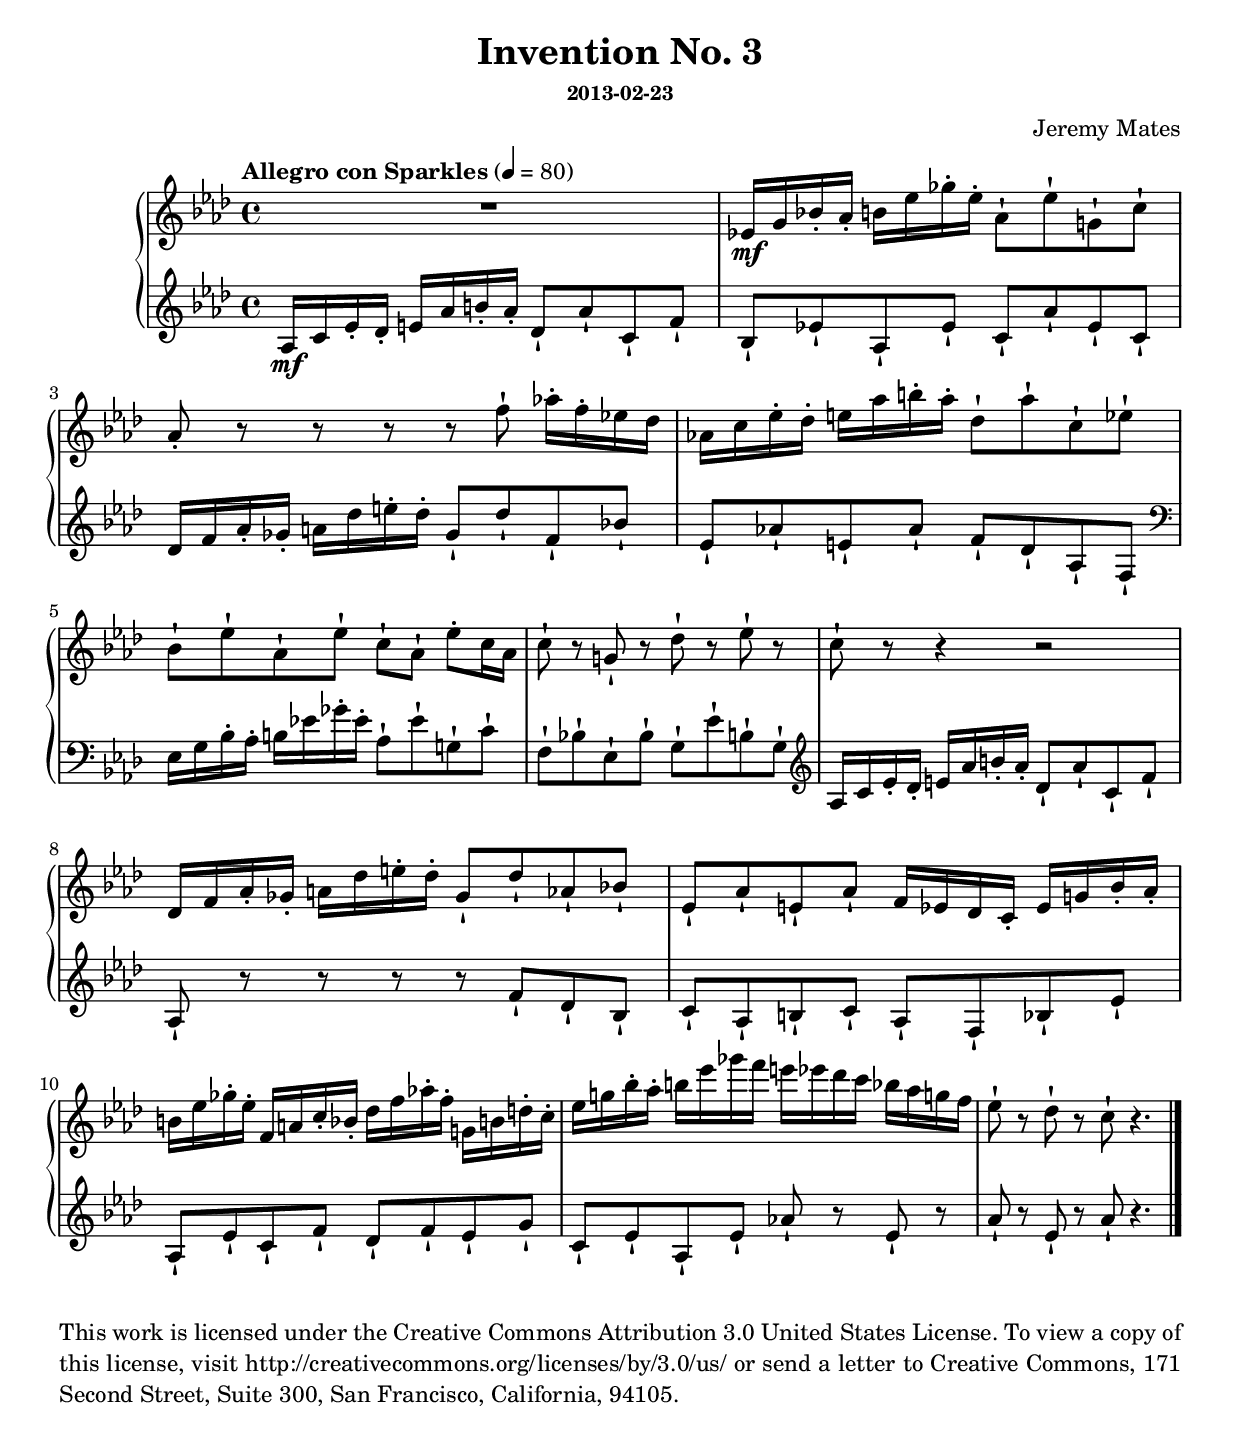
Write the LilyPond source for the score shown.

% LilyPond engraving system - http://www.lilypond.org/

\version "2.16.0"

%
% Copyright (C) 2008 NICTA
% Author: Peter Chubb <peter.chubb AT nicta.com.au>
%
%
%  This program is free software; you can redistribute it and/or modify
%  it under the terms of the GNU General Public License, version 2,
%  as published by the Free Software Foundation.
%
%  This program is distributed in the hope that it will be useful,
%  but WITHOUT ANY WARRANTY; without even the implied warranty of
%  MERCHANTABILITY or FITNESS FOR A PARTICULAR PURPOSE.
%  See the GNU General Public License for more details.  It is
%  available in the Lilypond source tree, or at
%  http://www.gnu.org/licenses/old-licenses/gpl-2.0.html
%
% This script tries to make MIDI output from LilyPond a little more realistic.
% It tries to take articulations (slurs, staccato) into account, by 
% replacing notes  with sequential music of suitably time-scaled note plus 
% skip.
%
% It also tries to unfold trills turns etc., and take rallentendo 
% and accelerando into account.
%
% As my scheme knowledge is poor (I was teaching myself as I went), there 
% is much scope for improvement.

%
%%%USAGE
% In the \score section do:
%  \unfoldRepeats \articulate <<
%	all the rest of the score
% >>
% or use the lilywrap script.
%
% TO DO (prioritised, the ones that'll make the most difference first)
%
% * Dynamics.  
%   * Fix quantisation for dynamics on single note (replace note 
%     with tied 128th notes?) -- started, needs work.
%   * Make \fp do the right thing (loud start, then quiet).
%
% * Inegalite.  Notes on-beat steal time from notes off-beat.  
%   Degree of stealing is a parameter: from 1.0 (straight) 
%   to 1.5 (extreme swing).  Also fix tenuto to use this.
%
% * add accel (to match rall), and molto rall. I've never seen 
%   molto accel but some composer somewhere has probably used it.
%
% * Fermata, and Fermata Lunga
% * Add more synonyms for accel and rall: rit ritard stringendo 
%
% * Phrasing.
%   * Rall at end of piece
%   * Very slight accel into a phrase, rall out of it.
%   * Dynamics during a phrase????  unclear how these should be in 
%     the general case
%
% * Trill algorithm needs work.
%
% * Cope with more ornaments/articulations.
%    mordents, inverted-turns, etc.
%   -- accent needs better control of dynamics.
%   -- Articulations: mezzo-staccato, staccatissimo, portato.
%   -- Handling of generic ornaments (in lily, `\stopped'; in 
%		most early music:  ornament this note (trill, turn 
%		or mordent as the player wishes))
% * Automatic gruppetto at end of trill; better handling of 
%      initial/final grace notes on trill
% * Automatic ornaments.
%   * Spot cadences and ornament
%   * Look for quaver-dotted note for trills, for example.  
%   * Fill in steps. (Needs lookahead/lookbehind.)
% * `afterturn' -- a turn after the start of a note.
% * accidentals for trills and turns

#(use-modules (ice-9 debug))
#(use-modules (scm display-lily))

% PARAMETERS
% How much to compress notes marked Staccato.  CPE Bach says `as short as 
% may conveniently be played, as if the keys were too hot to touch'.  
% Most modern sources say 1/2 the notated length of a note.
#(define ac:staccatoFactor '(1 . 2)) 

% And tenuto (if we ever implement time stealing, this should be >1.0)
#(define ac:tenutoFactor '(1 . 1))

% How much to articulate normal notes.  CPE Bach says 1/2 (and 
% staccato should be `as short as may conveniently be played') but this 
% sounds too short for modern music.  7/8 sounds about right.
% DBG fiddling with this
#(define ac:normalFactor '(7 . 8))

% How much to slow down for a rall. or a poco rall.
% (or speed up for accel or poco accel)
#(define ac:rallFactor (ly:make-moment 60 100)) % 40% slowdown
#(define ac:pocoRallFactor (ly:make-moment 90 100)) % 10% slowdown

% The absolute time for a twiddle in a trill, in minutes.
% Start with 1/4 seconds == 1/240 minutes
#(define ac:maxTwiddleTime (ly:make-moment 1 240))


% Internal variables, don't touch.
% (should probably be part of a context somehow)

% Whether to slur, or not
#(define ac:inSlur #f)
#(define ac:inPhrasingSlur #f)

% Whether the current noteevent is in a trill spanner
#(define ac:inTrill #f)

% assume start in C major.  Key change events override this.
% Could get from context, but don't know how.
#(define ac:current-key (make-music
          'KeyChangeEvent
          'tonic
          (ly:make-pitch -1 0 0)
          'pitch-alist
          (list (cons 0 0)
                (cons 1 0)
                (cons 2 0)
                (cons 3 0)
                (cons 4 0)
                (cons 5 0)
                (cons 6 0))))


#(define ac:currentTempo (ly:make-moment 15 1)) % 4 = 60, measured wholes per minute
#(define ac:lastTempo ac:currentTempo) % for 'a tempo' or 'tempo I'

% The duration of the current note.  Start at a crotchet 
% for no good reason.
#(define ac:currentDuration (ly:make-duration 2 0 1 1)) 

% Debugging: display a moment plus some text.
% Returns its moment argument so can be used in-line.
#(define (display-moment  text m)
  (display text)
  (display (list (ly:moment-main-numerator m) "/" (ly:moment-main-denominator m)))
  m
)

% Track tempo (and maybe later, other context properties)
% as they change.  Needs to better cope with saving only Tempo I,
% otherwise a tempo goes back to the tempo before the last change.
#(define (ac:adjust-props sym music)
  (case sym
   ((tempoWholesPerMinute)
    (set! ac:currentTempo (ly:music-property music 'value))
    (set! ac:lastTempo ac:currentTempo)
  )))

% Raise note one step in the current diatonic scale.
#(define (ac:up note)
  (let* ((pitch (ly:music-property note 'pitch))
	 (notename (ly:pitch-notename pitch))
	 (new-notename (if (eq? notename 6) 0 (+ 1 notename)))
	 (alterations (ly:music-property ac:current-key 'pitch-alist))
	 (new-alteration (cdr (assq new-notename alterations)))
	 (new-octave (if (eq? new-notename 0) (+ 1 (ly:pitch-octave pitch))
		      (ly:pitch-octave pitch)))
       )
   (set! (ly:music-property note 'pitch)(ly:make-pitch new-octave new-notename new-alteration))))


% Lower note one step in the current diatonic scale.
#(define (ac:down note)
  (begin  (let* ((pitch (ly:music-property note 'pitch))
	 (notename (ly:pitch-notename pitch))
	 (new-notename (if (eq? notename 0) 6 (- notename 1)))
	 (alterations (ly:music-property ac:current-key 'pitch-alist))
	 (new-alteration (cdr (assq new-notename alterations)))
	 (new-octave (if (eq? new-notename 6) (- (ly:pitch-octave pitch) 1)
		      (ly:pitch-octave pitch)))
       )
   (set! (ly:music-property note 'pitch)(ly:make-pitch new-octave new-notename new-alteration))))
)

% Shorten a note, and save the note's original duration in ac:currentDuration
#(define (ac:articulate-one-note m fraction)
  "Replace m with m*fraction"
  (if  (eq? 'NoteEvent (ly:music-property m 'name))
   (let*
    ((dur (ly:music-property m 'duration))
     (l (ly:duration-log dur))
     (d (ly:duration-dot-count dur))
     (factor (ly:duration-factor dur))
     (num (car fraction))
     (denom (cdr fraction)))
    (begin
     (set! ac:currentDuration dur)
     (set! (ly:music-property m 'duration)
      (ly:make-duration l d
       (* num (car factor))
       (* denom (cdr factor))))))
   m))

% helper routine to set duration.
#(define (ac:setduration music duration)
  "Set a note's duration."
  (let ((eventtype (ly:music-property music 'name)))
   (if 
    (or 
     (eq? eventtype 'NoteEvent)
     (eq? eventtype 'RestEvent)
     (eq? eventtype 'SkipEvent))
    (set! (ly:music-property music 'duration) duration))))

% Add an articulation event to a note.
% Used in afterGrace to mark all notes as tenuto, so they're not shortened 
#(define (ac:add-articulation type music)
    (music-map (lambda (m)
		(if (eq? 'EventChord (ly:music-property m 'name))
		 (set! (ly:music-property m 'elements)
		  (append (ly:music-property m 'elements)
		   (list (make-music 'ArticulationEvent 'articulation-type type)))))
		m)
     music))

% Gradually speed up a piece of music.  Stolen from the feather code in 
% the Lilypond base.
% Overflows moment and causes infinite Lilypond loop, or segv
% --- DON'T USE
#(define (ac:accel music factor)
  (let*
   ((orig-duration (ly:music-length music))
    (multiplier (ly:make-moment 1 1)))

   (music-map 
    (lambda (mus)
     (if (and (eq? (ly:music-property mus 'name) 'EventChord)
	  (< 0 (ly:moment-main-denominator (ly:music-length mus))))
      (begin
       (ly:music-compress mus multiplier)
       (set! multiplier (ly:moment-mul factor multiplier)))
    )
     mus)
    music)
   (ly:music-compress
    music
    (ly:moment-div orig-duration (ly:music-length music)))
   music))


% Convert a long note to an equivalent set of short notes, tied together.
% Still experimental, so disabled for now.
#(define (ac:to128 music) music)

#(define (ac:to128_disabled music)
  (if (or (eq? 'SkipEvent (ly:music-property music 'name))
	(eq? 'NoteEvent (ly:music-property music 'name)))
   (let* ((dur (ly:music-property music 'duration))
	  (log2 (ly:duration-log dur))
	 (shiftcount (- 6 log2))
	 (lastm (ly:music-deep-copy (shift-duration-log music shiftcount 0))))
   (set! (ly:music-property music 'elements) 
    (cons (make-music 'TieEvent) (ly:music-property music 'elements)))
   (make-sequential-music (list
			   (make-repeat "unfold" (1- (expt 2 shiftcount)) 
			    (make-sequential-music (list music)) '())
			   lastm)))
 music))


% absolute time in minutes of a length of music, as a rational number (moment)
#(define (ac:abstime music)
  (ly:moment-div (ly:music-length music) ac:currentTempo))

% convert absolute time (in minutes) to a moment in the current tempo
#(define (ac:abs->mom m)
  (ly:moment-mul m ac:currentTempo))


% a moment that is ac:maxTwiddletime seconds at the current tempo.
#(define (ac:targetTwiddleTime)
  (ac:abs->mom ac:maxTwiddleTime))


% Nearest twiddletime (in minutes) achievable with power-of-2 divisions of 
% the original music.  (twiddletime is the time for one pair of notes
% in a trill)
% If the music has a precomputed twiddletime (e.g., from \afterGrace) use that.
#(define (ac:twiddletime music)
  (let* ((tr (filter (lambda (x)
		     (and (eq? 'ArticulationEvent (ly:music-property x 'name))
		      (string= "trill" (ly:music-property x 'articulation-type))))
	      (ly:music-property music 'elements)))
	 (pre-t (if (pair? tr) (ly:music-property (car tr) 'twiddle)
		 '()))
	 (t (ac:targetTwiddleTime)))
   (if (ly:moment? pre-t)
    pre-t
    (let loop ((len (ly:music-length music)))
     (if (ly:moment<? t len)
      (loop (ly:moment-mul len (ly:make-moment 1 2)))
      len)))))



% Note: I'm assuming early music practice of starting on the auxiliiary note.
% Needs to add gruppetto if it's a long trill (TODO)
#(define (ac:trill music)
  " Replace music with time-compressed repeats of the music,
    maybe accelerating if the length is longer than a crotchet "
  (let* ((hemisemidur (ly:make-duration 5 0 1 1))
	 (orig-len  (ly:music-length music))
	 (t (ac:twiddletime music))
	 (uppernote '())
	 (note_moment (ly:moment-mul t (ly:make-moment 1 2)))
	 (c1 (ly:moment-div orig-len note_moment))
	 (c2 (inexact->exact
	      (round (/ (ly:moment-main-numerator c1)
		      (* 2 (ly:moment-main-denominator c1))))))
	 (count (if (< c2 2) 2 c2)))

   (set! (ly:music-property music 'elements)
    (filter (lambda (y) (eq? 'NoteEvent (ly:music-property y 'name)))
     (ly:music-property music 'elements)))
   (map (lambda (y) (ac:setduration y hemisemidur))
    (ly:music-property music 'elements))
   (set! uppernote (ly:music-deep-copy music))
   (map (lambda (y) (ac:up y))
    (filter
     (lambda (z) (eq? 'NoteEvent (ly:music-property z 'name)))
     (ly:music-property uppernote 'elements)))
   
   (let* ((trillMusicElements
	  (let loop ((so_far (list uppernote music))
		     (c count))
	   (if (> c 1)
	    (loop (append (list (ly:music-deep-copy uppernote) (ly:music-deep-copy music)) so_far) (1- c))
	    so_far)))
	  (trillMusic (make-sequential-music trillMusicElements))
	  (newlen (ly:music-length trillMusic))
	  (factor (ly:moment-div  orig-len newlen)))
    (ly:music-compress trillMusic factor)
; accelerating the music seems to put lily into an infinite loop in 
; its layout and midi engines.
;    (let* ((realfactor (exp (* (/ 1.0 count) (log 0.75))))
;	   (factor (ly:make-moment (inexact->exact (round (* 1024 realfactor)))
;		    1024)))
;     (ac:accel trillMusic factor))
 )))




% If there's an articulation, use it.
% If in a slur, use (1 . 1) instead.
% Treat phrasing slurs as slurs, but allow explicit articulation.
% (Maybe should treat staccato under a phrasing slur as mezzo-staccato?)
%
% Expect an EventChord.
%
% trills, turns, ornaments etc.  are also treated as Articulations.
% Split into two functions:
%  ac:getactions traverses the elements in the EventChord 
%		and calculates the parameters.
%  ac:articulate-chord applies the actions to each NoteEvent in 
%		the EventChord.
#(define (ac:getactions music)
  (let  loop ((factor ac:normalFactor)
	      (newelements '())
	      (es (ly:music-property music 'elements))
	      (actions '()))
   (if (null? es)
    (begin
     (set! (ly:music-property music 'elements) (reverse newelements))
     (cond
      (ac:inTrill (cons 'trill actions))
      ((and (eq? factor ac:normalFactor) (or ac:inSlur ac:inPhrasingSlur))
       (append actions (list 'articulation  '(1 . 1)) ))
      (else (append actions (list 'articulation  factor)))))
    ; else part
    (let ((e (car es))
	  (tail (cdr es)))
     (case (ly:music-property e 'name)

      ((BeamEvent) ; throw away beam events, or they'll be duplicated by turn or trill
       (loop factor newelements tail actions))

      ((SkipEvent)
       (loop (cons 1 1) (cons e newelements) tail actions))

      ((RestEvent)
       (loop (cons 1 1) (cons e newelements) tail actions))

      ((ArticulationEvent)
       (let ((articname (ly:music-property e 'articulation-type)))
	; TODO: add more here
	(cond
	 ((string= articname "staccato")
	  (loop ac:staccatoFactor newelements tail actions))
	 ((string= articname "tenuto")
	  (loop ac:tenutoFactor newelements tail actions))
	 ((string= articname "mordent")
	  (loop factor newelements tail (cons 'mordent actions)))
	 ((string= articname "prall")
	  (loop (cons 1 1) newelements tail (cons 'trill actions)))
	 ((string= articname "trill")
	  (loop (cons 1 1) newelements tail (cons 'trill actions)))
	 ((string= articname "turn")
	  (loop (cons 1 1) newelements tail (cons 'turn actions)))
	 (else (loop factor (cons e newelements) tail actions)))))

      ((TextScriptEvent)
       (let ((t (ly:music-property e 'text)))
	(if (not (string? t))
	 (loop factor (cons e newelements) tail actions)
	 (begin
	  (cond
	   ((or
	     (string= t "rall")
	     (string= t "Rall")
	     (string= t "rit.")
	     (string= t "rall."))
	    (loop factor (cons e newelements) tail (cons 'rall actions)))
	   ((or 
	     (string= t "poco rall.")
	     (string= t "poco rit."))
	    (loop factor (cons e newelements) tail (cons 'pocoRall actions)))
	   ((or (string= t "a tempo")
	     (string= t "tempo I"))
	  (loop factor (cons e newelements) tail (cons 'aTempo actions)))
	   (else (loop factor (cons e newelements) tail actions)))))))

      ((SlurEvent)
       (let ((direction (ly:music-property e 'span-direction)))
	(set! ac:inSlur (eq? direction -1))
	(loop factor newelements tail actions)))

      ((TrillSpanEvent)
       (let ((direction (ly:music-property e 'span-direction)))
	(set! ac:inTrill (eq? direction -1))
	(loop factor newelements tail (cons 'trill actions))))

      ((PhrasingSlurEvent)
       (let ((direction (ly:music-property e 'span-direction)))
	(set! ac:inPhrasingSlur (eq? direction -1))
	(loop factor newelements tail actions)))

      (else (loop factor (cons e newelements) tail actions)))))))



#(define (ac:articulate-chord music)
  (begin
   (cond 

    ((eq? 'EventChord (ly:music-property music 'name))
     (let loop ((actions (ac:getactions music)))
      (if (null? actions)
	(if (ly:moment> (ly:music-length music) (make-moment 1 4))
	 (ac:to128  music)
	 music)

      (case (car actions)

       ((articulation)
	(map
	 (lambda (x) (ac:articulate-one-note x (cadr actions)))
	 (ly:music-property music 'elements))
	(let*
	 ((num (caadr actions))
	  (denom (cdadr actions))
	  (mult (ly:duration-factor ac:currentDuration))
	  (newnum (* (- denom num) (car mult)))
	  (newdenom (* (cdr mult) denom))
	  (len (ly:duration-log ac:currentDuration))
	  (dots (ly:duration-dot-count ac:currentDuration)))

	 (if (not (eq? num denom))
	  (make-sequential-music
	   (list (ac:to128 music)
	   (make-music 'EventChord 'elements 
	    (list
	     (make-music 'SkipEvent 'duration (ly:make-duration len dots newnum newdenom))))))
	  music)))

       ((rall)
	(set! ac:currentTempo (ly:moment-mul ac:currentTempo ac:rallFactor))
	(let ((pset (make-music 'PropertySet
	   'value
	   ac:currentTempo
	   'symbol
	   'tempoWholesPerMinute)))
	 (if (null? (cdr actions))
	  (make-sequential-music (list pset music))
	  (make-sequential-music
	   (list pset (loop (cdr actions)))))))

       ((pocoRall)
	(set! ac:currentTempo (ly:moment-mul ac:currentTempo ac:pocoRallFactor))
	(let ((pset (make-music 'PropertySet
	   'value 
	   ac:currentTempo
	   'symbol
	   'tempoWholesPerMinute)))
	 (if (null? (cdr actions))
	  (make-sequential-music (list pset music))
	  (make-sequential-music
	   (list pset (loop (cdr actions)))))))

       ((aTempo)
	(set! ac:currentTempo ac:lastTempo)
	(let ((pset (make-music 'PropertySet
	   'value 
	   ac:currentTempo
	   'symbol
	   'tempoWholesPerMinute)))
	 (if (null? (cdr actions))
	  (make-sequential-music (list pset music))
	  (make-sequential-music
	   (list pset (loop (cdr actions)))))))

       ((trill)
	 (ac:trill music))

       ((turn)
	(let*
	 ((dur (ly:music-property
		(car (ly:music-property music 'elements)) 'duration))
	  (factor (ly:duration-factor dur))
	  (newdur (ly:make-duration (+ (ly:duration-log dur) 2)
		   (ly:duration-dot-count dur) (car factor)(cdr factor))))
	 (begin
	  (map (lambda (y) (ac:setduration y newdur)) 
	   (ly:music-property music 'elements))
	  (let* ((above (ly:music-deep-copy music))
		 (below (ly:music-deep-copy music))
		 (newmusic (make-sequential-music (list above music below music))))
	   (begin
	    (map (lambda (y) (ac:down y))
	     (filter 
	      (lambda (z) (eq? 'NoteEvent (ly:music-property z 'name)))
	      (ly:music-property below 'elements)))
	    (map (lambda (y) (ac:up y))
	     (filter 
	      (lambda (z) (eq? 'NoteEvent (ly:music-property z 'name)))
	      (ly:music-property above 'elements)))
	    newmusic)))))
     ))))

    ((eq? 'KeyChangeEvent (ly:music-property music 'name))
     (set! ac:current-key music)
     music
   )

    ((eq? 'PropertySet (ly:music-property music 'name))
     (ac:adjust-props (ly:music-property music 'symbol) music)
     music)

    (else  music))
 ))



% At last ... here's the music function that aplies all the above to a
% score.
articulate = #(define-music-function (parser location music)
	       (ly:music?)
	       "Adjust times of note to add tenuto, staccato and 
                normal articulations.
		"
	       (music-map ac:articulate-chord music)
	       )


% Override \afterGrace to be in terms of audio, not spacing.
afterGrace =
#(define-music-function
  (parser location main grace)
  (ly:music? ly:music?)

  (let*
   ((main-length (ly:music-length main))
    (grace-orig-length (ly:music-length grace))
    (gracelen (ac:twiddletime main))
    (grace-factor (ly:moment-div gracelen grace-orig-length))
    (new-main-length (ly:moment-sub main-length gracelen))
    (factor (ly:moment-div new-main-length main-length))
  )
   (map (lambda (y) (set! (ly:music-property y 'twiddle) gracelen))
	 (filter (lambda (z) 
		  (and 
		   (eq? 'ArticulationEvent (ly:music-property z 'name))
		   (string= "trill" (ly:music-property z 'articulation-type))))
	  (ly:music-property main 'elements)))
   (ac:add-articulation "tenuto" grace)
   (make-sequential-music  (list (ly:music-compress main factor) (ly:music-compress grace grace-factor)))))

% An appoggiatura takes half the duration of the main note, 
% or 1/3 if the note is dotted (i.e., half the undotted equivalent time)
% Somewhere around the end of the 19th, start of 20th century the rules 
% changed, but my main interest is early music.
appoggiatura = 
#(define-music-function (parser location grace main)
  (ly:music? ly:music?)
  (let* ((maindur (ly:music-length main))
	 (grace-orig-len (ly:music-length grace))
	 (numerator (ly:moment-main-numerator maindur))
	 (factor (if (eq? (remainder numerator 3) 0)
		  (ly:make-moment 1 3) (ly:make-moment 1 2))))
   (ly:music-compress grace factor)
   (ly:music-compress main (ly:moment-sub (ly:make-moment 1 1) factor))
   
    (set! (ly:music-property grace 'elements)
     (append (ly:music-property grace 'elements)
      (list (make-music 'SlurEvent 'span-direction -1))))
    (set! (ly:music-property main 'elements)
     (append (ly:music-property main 'elements)
      (list (make-music 'SlurEvent 'span-direction 1))))
     (make-sequential-music (list grace main))))
   


#(define-markup-list-command (paragraph layout props args) (markup-list?)
 (interpret-markup-list layout props
   (make-justified-lines-markup-list (cons (make-hspace-markup 0) args))))

\header {
  title       = "Invention No. 3"
  subsubtitle = "2013-02-23"
  composer    = "Jeremy Mates"
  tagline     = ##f
}

keytempoetc = {
  \tempo "Allegro con Sparkles" 4=80
  \key aes \major
  \accidentalStyle "piano"
}

upperfirst = \relative f' {
  R1
  ees16\mf g bes-. aes-.
    b ees ges-. ees-.
    aes,8-| ees'-| g,-| c-|
  aes8-. r r r r f'-| aes16-. f-. ees des
  aes16 c ees-. des-.
    e16 aes b-. aes-.
    des,8-| aes'-| c,-| ees-|
  bes8-| ees-| aes,-| ees'-|
    c8-| aes-| ees'-. c16 aes
  c8-| r g-| r  des'-| r ees-| r
}

uppersecond = \relative b' {
  c8-| r8 r4 r2
  des,16 f aes-. ges-.
    a16 des e-. des-.
    ges,8-| des'-| aes-| bes-|
  ees,8-| aes-| e-| aes-|  f16 ees des c-.
    ees16 g bes-. aes-.
  b16 ees ges-. ees-.  f,16 a c-. bes-. des f aes-. f-. g, b d-. c-.
  ees16 g bes-. aes-. b ees ges f e ees des c bes aes g f
  ees8-| r des-| r c-| r4. |
}

lowerfirst = \relative a {
  aes16\mf c ees-. des-.
    e16 aes b-. aes-.
    des,8-| aes'-| c,-| f-|
  bes,8-| ees-| aes,-| ees'-|
    c8-| aes'-| ees-| c-|

  des16 f aes-. ges-.
    a16 des e-. des-.
    ges,8-| des'-| f,-| bes-|
  ees,8-| aes-| e-| aes-|  f-| des-| aes-| f-|

  \clef bass
  ees16 g bes-. aes-.
    b ees ges-. ees-.
    aes,8-| ees'-| g,-| c-|
  f,8-| bes-| ees,-| bes'-| g-| ees'-| b-| g-|
}

lowersecond = \relative a {
  \clef treble
  aes16 c ees-. des-.
    e16 aes b-. aes-.
    des,8-| aes'-| c,-| f-|
  aes,8-| r r r  r f'-| des-| bes-|
  c8-| aes-| b-| c-| aes-| f-| bes8-| ees-|
  aes,-| ees'-| c8-| f-| des-| f-| ees-| g-|
  c,8-| ees-| aes,-| ees'-| aes-| r ees-| r
  aes8-| r ees-| r aes-| r4. 
}

upper = {
  \clef treble
  \keytempoetc

  \upperfirst
  \uppersecond

  \bar "|."
}

lower = {
  \clef treble
  \keytempoetc

  \lowerfirst
  \lowersecond

  \bar "|."
}

theMusic = {
  \new PianoStaff <<
%   \set PianoStaff.connectArpeggios = ##t
    \new Staff = "upper" \upper
    \new Staff = "lower" \lower
  >>
}

\book {
  \paper {
   % #(set-paper-size "arch a")
  }
  \score {
    \theMusic
    \layout { }
  }
  \score {
    \unfoldRepeats \articulate {
%     \set Score.midiChannelMapping = #'voice
      \theMusic
    }
    \midi { }
  }
  \markuplist { \paragraph {
This work is licensed under the Creative Commons Attribution 3.0 United
States License. To view a copy of this license, visit
http://creativecommons.org/licenses/by/3.0/us/ or send a letter to
Creative Commons, 171 Second Street, Suite 300, San Francisco,
California, 94105.
} }
}
